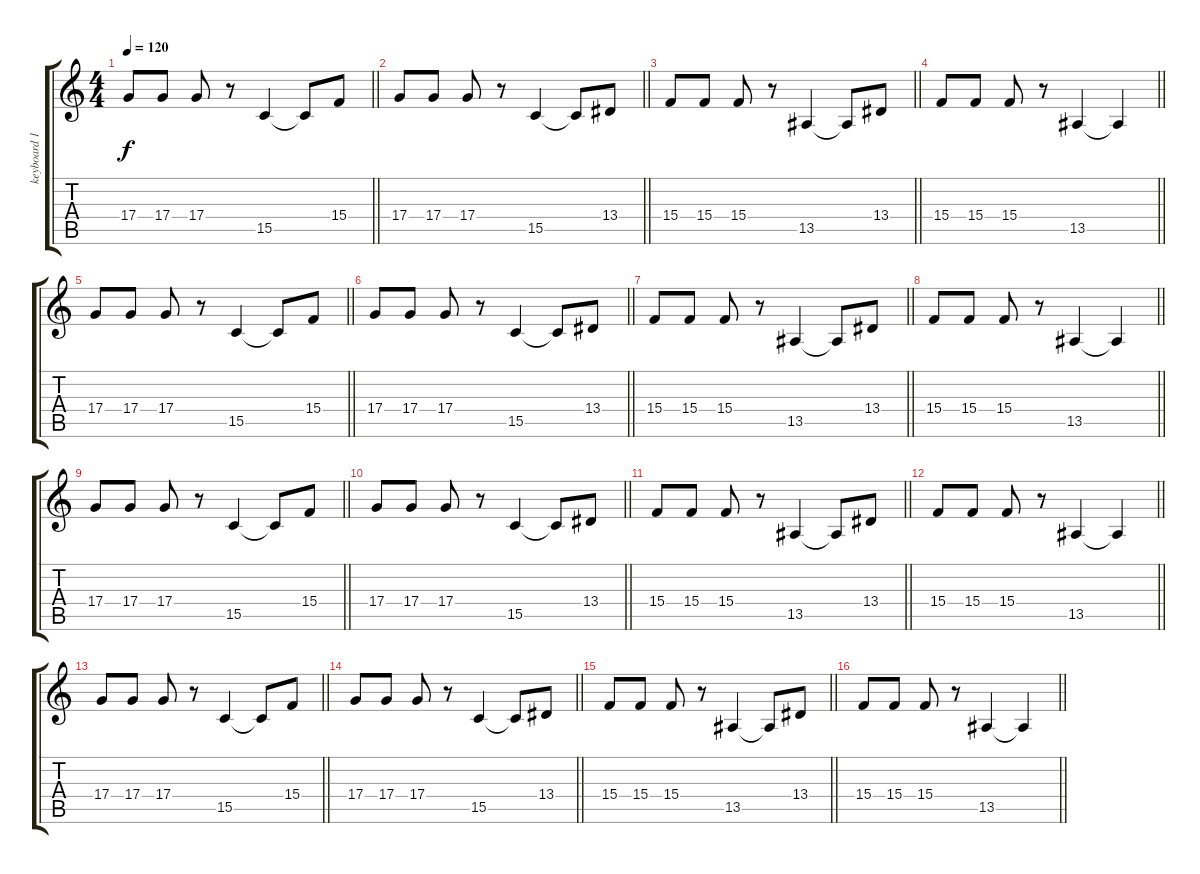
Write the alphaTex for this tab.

\track ("keyboard 1" "keyboard 1") {instrument pad8sweep}
\staff {score tabs}
\tuning (E4 B3 G3 D3 A2 E2) {hide}
\ts (4 4)
\tempo 120
\clef g2
\barLineRight lightlight
\ks c
17.4.8{dy f volume 12 instrument pad8sweep} 17.4.8 17.4.8 r.8 15.5.4 15.5{t}.8 15.4.8 |
\barLineRight lightlight
17.4.8 17.4.8 17.4.8 r.8 15.5.4 15.5{t}.8 13.4.8 |
\barLineRight lightlight
15.4.8 15.4.8 15.4.8 r.8 13.5.4 13.5{t}.8 13.4.8 |
\barLineRight lightlight
15.4.8 15.4.8 15.4.8 r.8 13.5.4 13.5{t}.4 |
\barLineRight lightlight
17.4.8 17.4.8 17.4.8 r.8 15.5.4 15.5{t}.8 15.4.8 |
\barLineRight lightlight
17.4.8 17.4.8 17.4.8 r.8 15.5.4 15.5{t}.8 13.4.8 |
\barLineRight lightlight
15.4.8 15.4.8 15.4.8 r.8 13.5.4 13.5{t}.8 13.4.8 |
\barLineRight lightlight
15.4.8 15.4.8 15.4.8 r.8 13.5.4 13.5{t}.4 |
\barLineRight lightlight
17.4.8 17.4.8 17.4.8 r.8 15.5.4 15.5{t}.8 15.4.8 |
\barLineRight lightlight
17.4.8 17.4.8 17.4.8 r.8 15.5.4 15.5{t}.8 13.4.8 |
\barLineRight lightlight
15.4.8 15.4.8 15.4.8 r.8 13.5.4 13.5{t}.8 13.4.8 |
\barLineRight lightlight
15.4.8 15.4.8 15.4.8 r.8 13.5.4 13.5{t}.4 |
\barLineRight lightlight
17.4.8 17.4.8 17.4.8 r.8 15.5.4 15.5{t}.8 15.4.8 |
\barLineRight lightlight
17.4.8 17.4.8 17.4.8 r.8 15.5.4 15.5{t}.8 13.4.8 |
\barLineRight lightlight
15.4.8 15.4.8 15.4.8 r.8 13.5.4 13.5{t}.8 13.4.8 |
\barLineRight lightlight
15.4.8 15.4.8 15.4.8 r.8 13.5.4 13.5{t}.4
